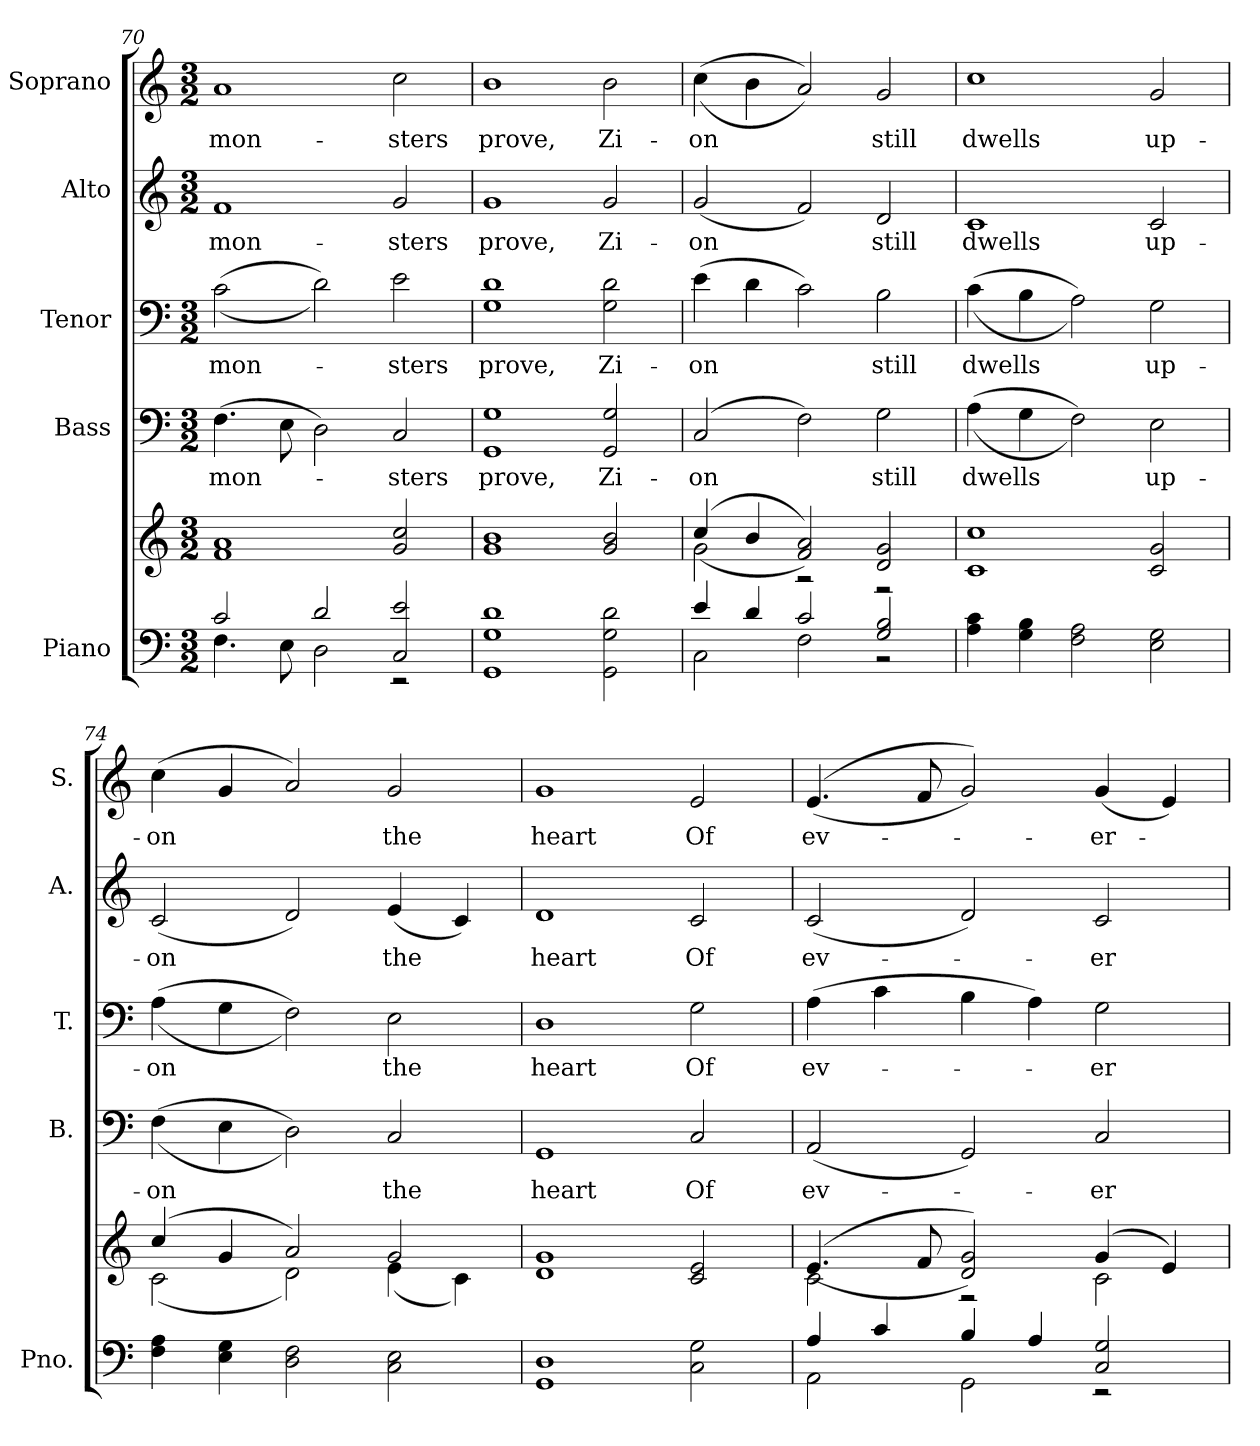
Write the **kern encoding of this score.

**kern	**kern	**kern	**text	**kern	**text	**kern	**text	**kern	**text
*part5	*part5	*part4	*part4	*part3	*part3	*part2	*part2	*part1	*part1
*staff6	*staff5	*staff4	*staff4	*staff3	*staff3	*staff2	*staff2	*staff1	*staff1
*I"Piano	*	*I"Bass	*	*I"Tenor	*	*I"Alto	*	*I"Soprano	*
*I'Pno.	*	*I'B.	*	*I'T.	*	*I'A.	*	*I'S.	*
!!LO:PB:g=z
*clefF4	*clefG2	*clefF4	*	*clefF4	*	*clefG2	*	*clefG2	*
*k[]	*k[]	*k[]	*	*k[]	*	*k[]	*	*k[]	*
*C:	*C:	*C:	*	*C:	*	*C:	*	*C:	*
*M3/2	*M3/2	*M3/2	*	*M3/2	*	*M3/2	*	*M3/2	*
=70	=70	=70	=70	=70	=70	=70	=70	=70	=70
*^	*	*	*	*	*	*	*	*	*
!	!	!	!	!LO:LY:b:color=#000000	!	!	!	!	!	!
!	!	!	!	!	!	!LO:LY:b:color=#000000	!	!	!	!
!	!	!	!	!	!	!	!	!LO:LY:b:color=#000000	!	!
!	!	!	!	!	!	!	!	!	!	!LO:LY:b:color=#000000
2ci/	4.Fi\	1fi 1ai	(4.Fi\	mon-	((2ci\	mon-	1fi	mon-	1ai	mon-
.	8Ei\	.	8Ei\	.	.	.	.	.	.	.
2di/	2Di\	.	2Di\)	.	2di\))	.	.	.	.	.
!	!	!	!	!LO:LY:b:color=#000000	!	!	!	!	!	!
!	!	!	!	!	!	!LO:LY:b:color=#000000	!	!	!	!
!	!	!	!	!	!	!	!	!LO:LY:b:color=#000000	!	!
!	!	!	!	!	!	!	!	!	!	!LO:LY:b:color=#000000
2Ci/ 2ei	2r	2gi/ 2cci	2Ci/	-sters	2ei\	-sters	2gi/	-sters	2cci\	-sters
*v	*v	*	*	*	*	*	*	*	*	*
=71	=71	=71	=71	=71	=71	=71	=71	=71	=71
*^	*	*	*	*	*	*	*	*	*
!	!	!	!	!LO:LY:b:color=#000000	!	!	!	!	!	!
*v	*v	*	*	*	*	*	*	*	*	*
*^	*	*	*	*	*	*	*	*	*
!	!	!	!	!	!	!LO:LY:b:color=#000000	!	!	!	!
*v	*v	*	*	*	*	*	*	*	*	*
*^	*	*	*	*	*	*	*	*	*
!	!	!	!	!	!	!	!	!LO:LY:b:color=#000000	!	!
*v	*v	*	*	*	*	*	*	*	*	*
*^	*	*	*	*	*	*	*	*	*
!	!	!	!	!	!	!	!	!	!	!LO:LY:b:color=#000000
*v	*v	*	*	*	*	*	*	*	*	*
1GGi 1Gi 1di	1gi 1bi	1GGi 1Gi	prove,	1Gi 1di	prove,	1gi	prove,	1bi	prove,
!	!	!	!LO:LY:b:color=#000000	!	!	!	!	!	!
!	!	!	!	!	!LO:LY:b:color=#000000	!	!	!	!
!	!	!	!	!	!	!	!LO:LY:b:color=#000000	!	!
!	!	!	!	!	!	!	!	!	!LO:LY:b:color=#000000
2GGi\ 2Gi 2di	2gi/ 2bi	2GGi/ 2Gi	Zi-	2Gi\ 2di	Zi-	2gi/	Zi-	2bi\	Zi-
=72	=72	=72	=72	=72	=72	=72	=72	=72	=72
*^	*^	*	*	*	*	*	*	*	*
!	!	!	!	!	!LO:LY:b:color=#000000	!	!	!	!	!	!
!	!	!	!	!	!	!	!LO:LY:b:color=#000000	!	!	!	!
!	!	!	!	!	!	!	!	!	!LO:LY:b:color=#000000	!	!
!	!	!	!	!	!	!	!	!	!	!	!LO:LY:b:color=#000000
4ei/	2Ci\	((4cci/	2gi\	(2Ci/	-on	(4ei\	-on	(2gi/	-on	((4cci\	-on
4di/	.	4bi/	.	.	.	4di\	.	.	.	4bi\	.
2ci/	2Fi\	2fi/ 2ai))	2r	2Fi\)	.	2ci\)	.	2fi/)	.	2ai/))	.
!	!	!	!	!	!LO:LY:b:color=#000000	!	!	!	!	!	!
!	!	!	!	!	!	!	!LO:LY:b:color=#000000	!	!	!	!
!	!	!	!	!	!	!	!	!	!LO:LY:b:color=#000000	!	!
!	!	!	!	!	!	!	!	!	!	!	!LO:LY:b:color=#000000
2Gi/ 2Bi	2r	2di/ 2gi	2r	2Gi\	still	2Bi\	still	2di/	still	2gi/	still
*v	*v	*	*	*	*	*	*	*	*	*	*
*	*v	*v	*	*	*	*	*	*	*	*
!!LO:PB:g=z
=73	=73	=73	=73	=73	=73	=73	=73	=73	=73
*^	*^	*	*	*	*	*	*	*	*
!	!	!	!	!	!LO:LY:b:color=#000000	!	!	!	!	!	!
*v	*v	*	*	*	*	*	*	*	*	*	*
*	*v	*v	*	*	*	*	*	*	*	*
*^	*^	*	*	*	*	*	*	*	*
!	!	!	!	!	!	!	!LO:LY:b:color=#000000	!	!	!	!
*v	*v	*	*	*	*	*	*	*	*	*	*
*	*v	*v	*	*	*	*	*	*	*	*
*^	*^	*	*	*	*	*	*	*	*
!	!	!	!	!	!	!	!	!	!LO:LY:b:color=#000000	!	!
*v	*v	*	*	*	*	*	*	*	*	*	*
*	*v	*v	*	*	*	*	*	*	*	*
*^	*^	*	*	*	*	*	*	*	*
!	!	!	!	!	!	!	!	!	!	!	!LO:LY:b:color=#000000
*v	*v	*	*	*	*	*	*	*	*	*	*
*	*v	*v	*	*	*	*	*	*	*	*
4Ai\ 4ci	1ci 1cci	((4Ai\	dwells	((4ci\	dwells	1ci	dwells	1cci	dwells
4Gi\ 4Bi	.	4Gi\	.	4Bi\	.	.	.	.	.
2Fi\ 2Ai	.	2Fi\))	.	2Ai\))	.	.	.	.	.
!	!	!	!LO:LY:b:color=#000000	!	!	!	!	!	!
!	!	!	!	!	!LO:LY:b:color=#000000	!	!	!	!
!	!	!	!	!	!	!	!LO:LY:b:color=#000000	!	!
!	!	!	!	!	!	!	!	!	!LO:LY:b:color=#000000
2Ei\ 2Gi	2ci/ 2gi	2Ei\	up-	2Gi\	up-	2ci/	up-	2gi/	up-
=74	=74	=74	=74	=74	=74	=74	=74	=74	=74
*	*^	*	*	*	*	*	*	*	*
!	!	!	!	!LO:LY:b:color=#000000	!	!	!	!	!	!
!	!	!	!	!	!	!LO:LY:b:color=#000000	!	!	!	!
!	!	!	!	!	!	!	!	!LO:LY:b:color=#000000	!	!
!	!	!	!	!	!	!	!	!	!	!LO:LY:b:color=#000000
4Fi\ 4Ai	(4cci/	(2ci\	((4Fi\	-on	((4Ai\	-on	(2ci/	-on	(4cci\	-on
4Ei\ 4Gi	4gi/	.	4Ei\	.	4Gi\	.	.	.	4gi/	.
2Di\ 2Fi	2ai/)	2di\)	2Di\))	.	2Fi\))	.	2di/)	.	2ai/)	.
!	!	!	!	!LO:LY:b:color=#000000	!	!	!	!	!	!
!	!	!	!	!	!	!LO:LY:b:color=#000000	!	!	!	!
!	!	!	!	!	!	!	!	!LO:LY:b:color=#000000	!	!
!	!	!	!	!	!	!	!	!	!	!LO:LY:b:color=#000000
2Ci\ 2Ei	2gi/	(4ei\	2Ci/	the	2Ei\	the	(4ei/	the	2gi/	the
.	.	4ci\)	.	.	.	.	4ci/)	.	.	.
*	*v	*v	*	*	*	*	*	*	*	*
=75	=75	=75	=75	=75	=75	=75	=75	=75	=75
*	*^	*	*	*	*	*	*	*	*
!	!	!	!	!LO:LY:b:color=#000000	!	!	!	!	!	!
*	*v	*v	*	*	*	*	*	*	*	*
*	*^	*	*	*	*	*	*	*	*
!	!	!	!	!	!	!LO:LY:b:color=#000000	!	!	!	!
*	*v	*v	*	*	*	*	*	*	*	*
*	*^	*	*	*	*	*	*	*	*
!	!	!	!	!	!	!	!	!LO:LY:b:color=#000000	!	!
*	*v	*v	*	*	*	*	*	*	*	*
*	*^	*	*	*	*	*	*	*	*
!	!	!	!	!	!	!	!	!	!	!LO:LY:b:color=#000000
*	*v	*v	*	*	*	*	*	*	*	*
1GGi 1Di	1di 1gi	1GGi	heart	1Di	heart	1di	heart	1gi	heart
!	!	!	!LO:LY:b:color=#000000	!	!	!	!	!	!
!	!	!	!	!	!LO:LY:b:color=#000000	!	!	!	!
!	!	!	!	!	!	!	!LO:LY:b:color=#000000	!	!
!	!	!	!	!	!	!	!	!	!LO:LY:b:color=#000000
2Ci\ 2Gi	2ci/ 2ei	2Ci/	Of	2Gi\	Of	2ci/	Of	2ei/	Of
!!LO:PB:g=z
=76	=76	=76	=76	=76	=76	=76	=76	=76	=76
*^	*^	*	*	*	*	*	*	*	*
!	!	!	!	!	!LO:LY:b:color=#000000	!	!	!	!	!	!
!	!	!	!	!	!	!	!LO:LY:b:color=#000000	!	!	!	!
!	!	!	!	!	!	!	!	!	!LO:LY:b:color=#000000	!	!
!	!	!	!	!	!	!	!	!	!	!	!LO:LY:b:color=#000000
4Ai/	2AAi\	((4.ei/	2ci\	(2AAi/	ev-	(4Ai\	ev-	(2ci/	ev-	((4.ei/	ev-
4ci/	.	.	.	.	.	4ci\	.	.	.	.	.
.	.	8fi/	.	.	.	.	.	.	.	8fi/	.
4Bi/	2GGi\	2di/ 2gi))	2r	2GGi/)	.	4Bi\	.	2di/)	.	2gi/))	.
4Ai/	.	.	.	.	.	4Ai\)	.	.	.	.	.
!	!	!	!	!	!LO:LY:b:color=#000000	!	!	!	!	!	!
!	!	!	!	!	!	!	!LO:LY:b:color=#000000	!	!	!	!
!	!	!	!	!	!	!	!	!	!LO:LY:b:color=#000000	!	!
!	!	!	!	!	!	!	!	!	!	!	!LO:LY:b:color=#000000
2Ci/ 2Gi	2r	(4gi/	2ci\	2Ci/	-er-	2Gi\	-er-	2ci/	-er-	(4gi/	-er-
.	.	4ei/)	.	.	.	.	.	.	.	4ei/)	.
*v	*v	*	*	*	*	*	*	*	*	*	*
*	*v	*v	*	*	*	*	*	*	*	*
=	=	=	=	=	=	=	=	=	=
*-	*-	*-	*-	*-	*-	*-	*-	*-	*-
